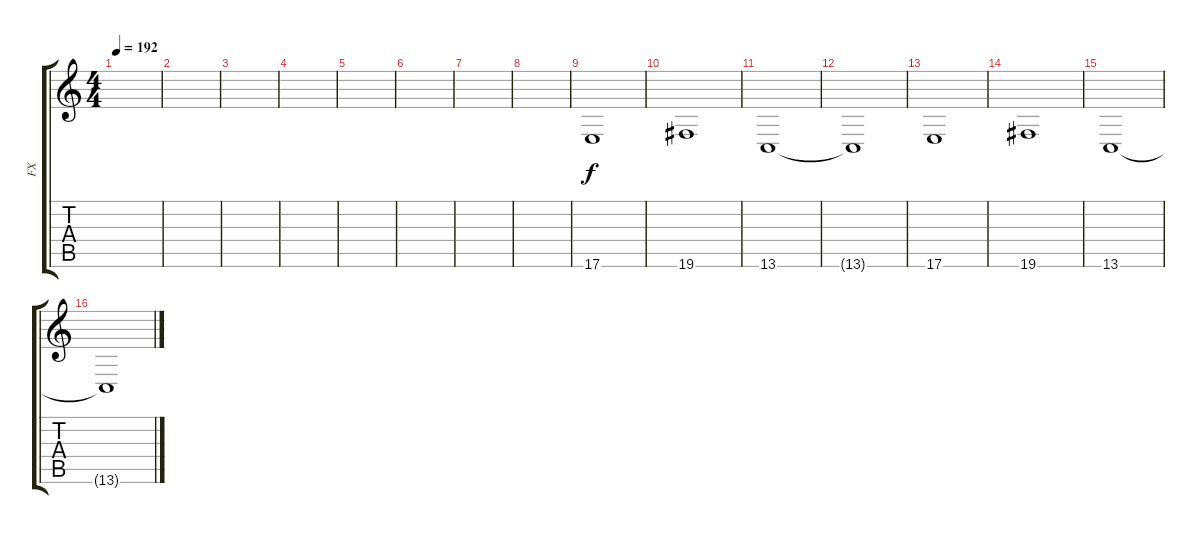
\track ("FX" "FX") {instrument stringensemble1}
\staff {score tabs}
\tuning (Db4 Ab3 E3 B2 Gb2 B1) {hide}
\ts (4 4)
\tempo 192
\clef g2
\ks c
|
|
|
|
|
|
|
|
17.6.1{volume 11} |
19.6.1 |
13.6.1 |
13.6{t}.1 |
17.6.1 |
19.6.1 |
13.6.1 |
13.6{t}.1
